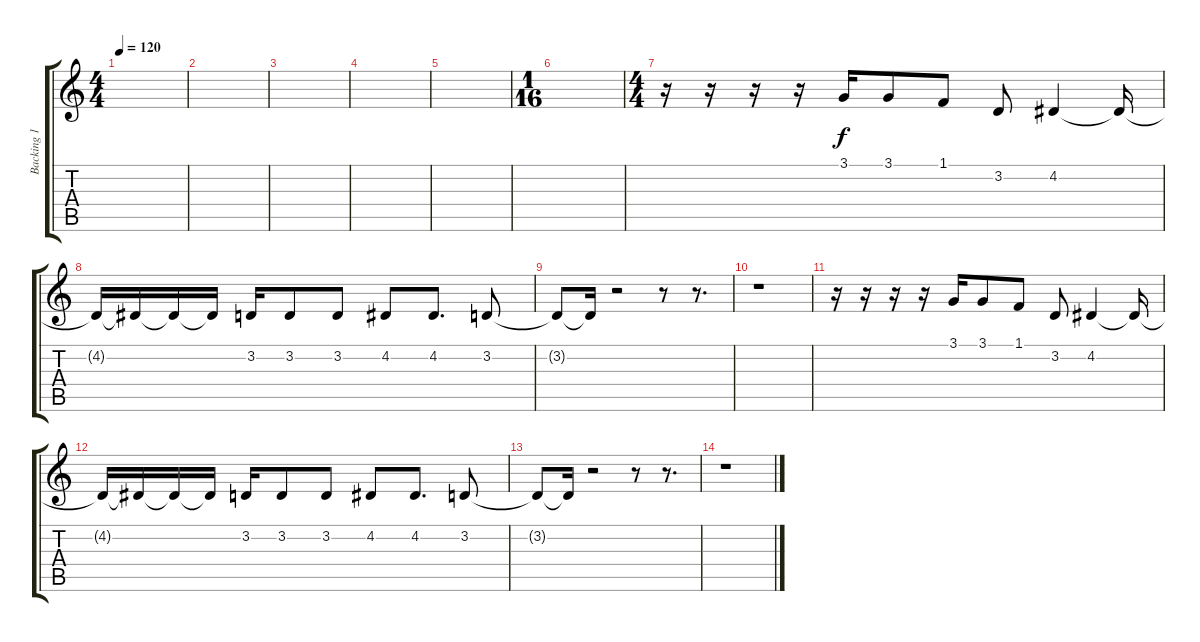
\track ("Backing 1" "Backing 1") {instrument altosax}
\staff {score tabs}
\tuning (E4 B3 G3 D3 A2 E2) {hide}
\ts (4 4)
\tempo 120
\clef g2
\ks c
|
|
|
|
|
\ts (1 16)
|
\ts (4 4)
r.16 r.16 r.16 r.16 3.1.16 3.1.8 1.1.8 3.2.8 4.2.4 4.2{t}.16 |
4.2{t}.16 4.2{t}.16 4.2{t}.16 4.2{t}.16 3.2.16 3.2.8 3.2.8 4.2.8 4.2.8{d} 3.2.8 |
3.2{t}.8 3.2{t}.16 r.2 r.8 r.8{d} |
r.1 |
r.16 r.16 r.16 r.16 3.1.16 3.1.8 1.1.8 3.2.8 4.2.4 4.2{t}.16 |
4.2{t}.16 4.2{t}.16 4.2{t}.16 4.2{t}.16 3.2.16 3.2.8 3.2.8 4.2.8 4.2.8{d} 3.2.8 |
3.2{t}.8 3.2{t}.16 r.2 r.8 r.8{d} |
r.1
